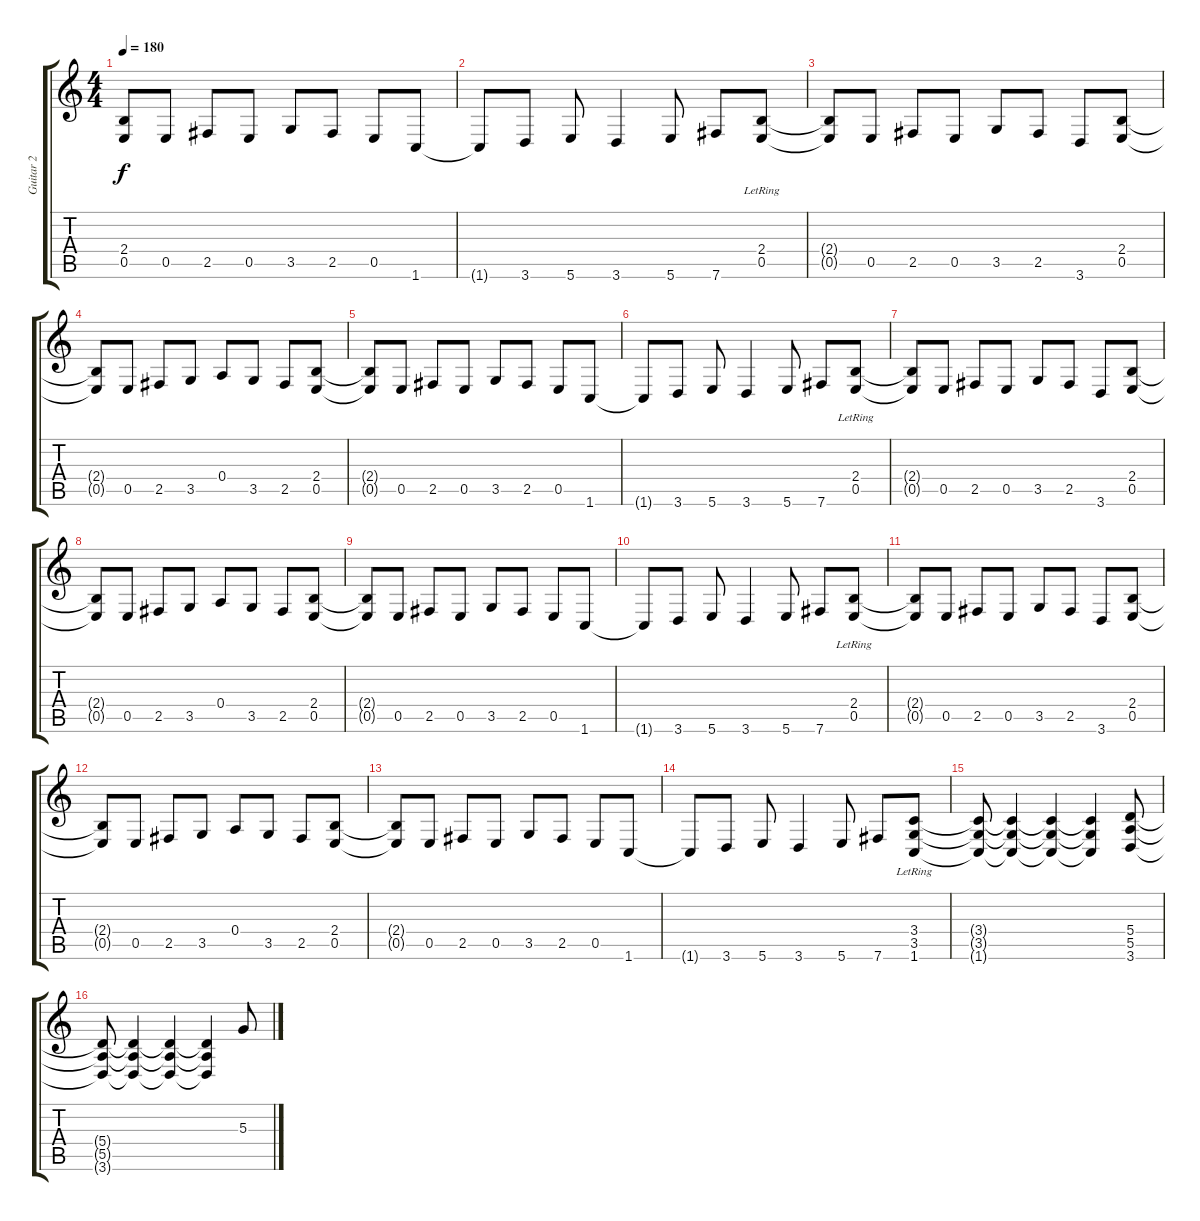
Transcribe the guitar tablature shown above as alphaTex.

\track ("Guitar 2" "Guitar 2") {instrument distortionguitar}
\staff {score tabs}
\tuning (B3 Gb3 D3 A2 E2 B1) {hide}
\ts (4 4)
\tempo 180
\clef g2
\ks c
(2.4{t} 0.5{t}).8{dy f} 0.5.8 2.5.8 0.5.8 3.5.8 2.5.8 0.5.8 1.6.8 |
1.6{t}.8 3.6.8 5.6.8 3.6.4 5.6.8 7.6.8 (2.4 0.5{lr}).8 |
(2.4{t} 0.5{t}).8 0.5.8 2.5.8 0.5.8 3.5.8 2.5.8 3.6.8 (2.4 0.5).8 |
(2.4{t} 0.5{t}).8 0.5.8 2.5.8 3.5.8 0.4.8 3.5.8 2.5.8 (2.4 0.5).8 |
(2.4{t} 0.5{t}).8 0.5.8 2.5.8 0.5.8 3.5.8 2.5.8 0.5.8 1.6.8 |
1.6{t}.8 3.6.8 5.6.8 3.6.4 5.6.8 7.6.8 (2.4 0.5{lr}).8 |
(2.4{t} 0.5{t}).8 0.5.8 2.5.8 0.5.8 3.5.8 2.5.8 3.6.8 (2.4 0.5).8 |
(2.4{t} 0.5{t}).8 0.5.8 2.5.8 3.5.8 0.4.8 3.5.8 2.5.8 (2.4 0.5).8 |
(2.4{t} 0.5{t}).8 0.5.8 2.5.8 0.5.8 3.5.8 2.5.8 0.5.8 1.6.8 |
1.6{t}.8 3.6.8 5.6.8 3.6.4 5.6.8 7.6.8 (2.4 0.5{lr}).8 |
(2.4{t} 0.5{t}).8 0.5.8 2.5.8 0.5.8 3.5.8 2.5.8 3.6.8 (2.4 0.5).8 |
(2.4{t} 0.5{t}).8 0.5.8 2.5.8 3.5.8 0.4.8 3.5.8 2.5.8 (2.4 0.5).8 |
(2.4{t} 0.5{t}).8 0.5.8 2.5.8 0.5.8 3.5.8 2.5.8 0.5.8 1.6.8 |
1.6{t}.8 3.6.8 5.6.8 3.6.4 5.6.8 7.6.8 (3.4 3.5{lr} 1.6).8 |
(3.4{t} 3.5{t} 1.6{t}).8 (3.4{t} 3.5{t} 1.6{t}).4 (3.4{t} 3.5{t} 1.6{t}).4 (3.4{t} 3.5{t} 1.6{t}).4 (5.4 5.5 3.6).8 |
(5.4{t} 5.5{t} 3.6{t}).8 (5.4{t} 5.5{t} 3.6{t}).4 (5.4{t} 5.5{t} 3.6{t}).4 (5.4{t} 5.5{t} 3.6{t}).4 5.3.8
